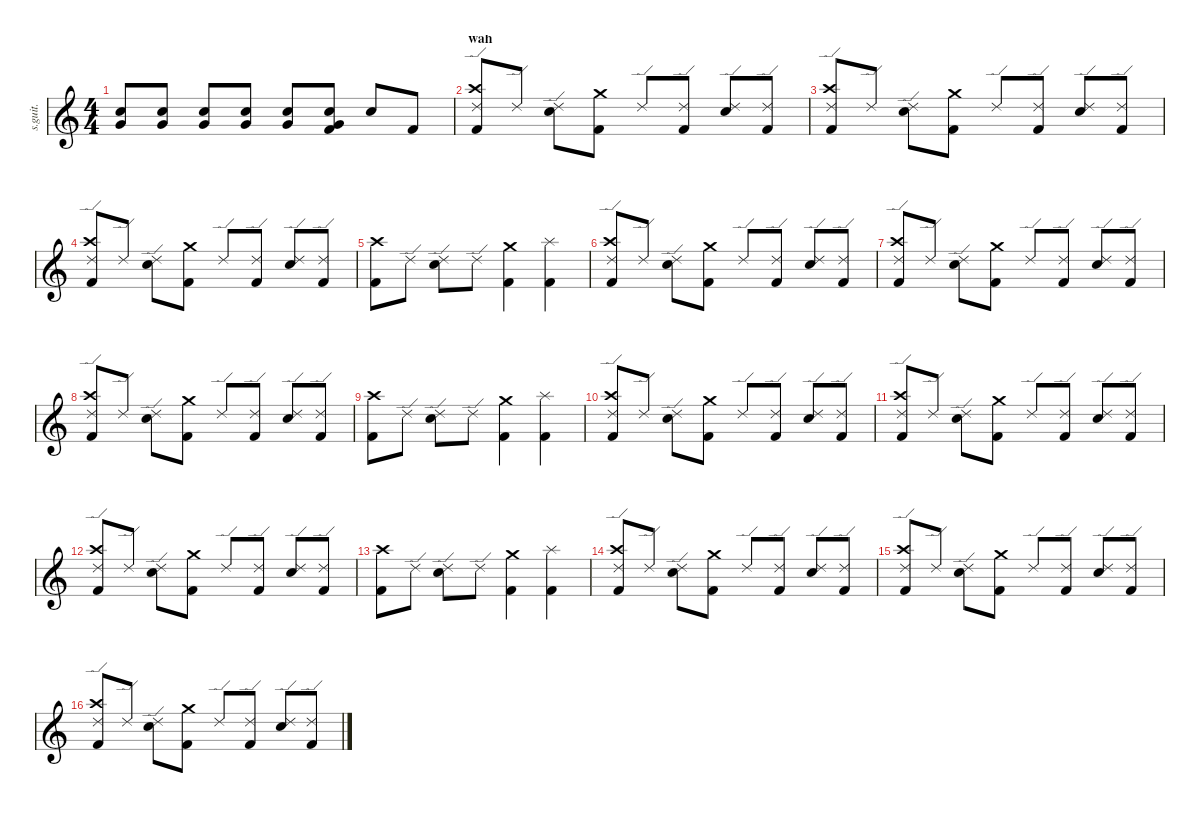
\defaultSystemsLayout 4
\hideDynamics
\bracketExtendMode nobrackets
\track ("Steven Adler" "s.guit.") {instrument percussion}
\staff {score}
\articulation defaults
\ts (4 4)
\tempo (125 hide)
\clef g2
\ks c
("Very Low Tom (hit)" "Snare (hit) 2").8{lyrics (0 "") lyrics (1 "") lyrics (2 "") lyrics (3 "") lyrics (4 "") dy mf} ("Very Low Tom (hit)" "Snare (hit) 2").8{lyrics (0 "") lyrics (1 "") lyrics (2 "") lyrics (3 "") lyrics (4 "")} ("Very Low Tom (hit)" "Snare (hit) 2").8{lyrics (0 "") lyrics (1 "") lyrics (2 "") lyrics (3 "") lyrics (4 "") dy f} ("Very Low Tom (hit)" "Snare (hit) 2").8{lyrics (0 "") lyrics (1 "") lyrics (2 "") lyrics (3 "") lyrics (4 "")} ("Very Low Tom (hit)" "Snare (hit) 2").8{lyrics (0 "") lyrics (1 "") lyrics (2 "") lyrics (3 "") lyrics (4 "")} ("Very Low Tom (hit)" "Snare (hit) 2" "Kick (hit) 2").8{lyrics (0 "") lyrics (1 "") lyrics (2 "") lyrics (3 "") lyrics (4 "")} "Snare (hit) 2".8{lyrics (0 "") lyrics (1 "") lyrics (2 "") lyrics (3 "") lyrics (4 "") dy ff} "Kick (hit) 2".8{lyrics (0 "") lyrics (1 "") lyrics (2 "") lyrics (3 "") lyrics (4 "") dy f} |
\section ("" "wah")
("Crash high (hit)" "Ride (edge) 2" "Kick (hit) 2").8{lyrics (0 "") lyrics (1 "") lyrics (2 "") lyrics (3 "") lyrics (4 "")} "Ride (edge) 2".8{lyrics (0 "") lyrics (1 "") lyrics (2 "") lyrics (3 "") lyrics (4 "")} ("Ride (edge) 2" "Snare (hit) 2").8{lyrics (0 "") lyrics (1 "") lyrics (2 "") lyrics (3 "") lyrics (4 "")} ("Crash medium (hit)" "Kick (hit) 2").8{lyrics (0 "") lyrics (1 "") lyrics (2 "") lyrics (3 "") lyrics (4 "")} "Ride (edge) 2".8{lyrics (0 "") lyrics (1 "") lyrics (2 "") lyrics (3 "") lyrics (4 "")} ("Ride (edge) 2" "Kick (hit) 2").8{lyrics (0 "") lyrics (1 "") lyrics (2 "") lyrics (3 "") lyrics (4 "")} ("Ride (edge) 2" "Snare (hit) 2").8{lyrics (0 "") lyrics (1 "") lyrics (2 "") lyrics (3 "") lyrics (4 "")} ("Ride (edge) 2" "Kick (hit) 2").8{lyrics (0 "") lyrics (1 "") lyrics (2 "") lyrics (3 "") lyrics (4 "")} |
("Crash high (hit)" "Ride (edge) 2" "Kick (hit) 2").8{lyrics (0 "") lyrics (1 "") lyrics (2 "") lyrics (3 "") lyrics (4 "")} "Ride (edge) 2".8{lyrics (0 "") lyrics (1 "") lyrics (2 "") lyrics (3 "") lyrics (4 "")} ("Ride (edge) 2" "Snare (hit) 2").8{lyrics (0 "") lyrics (1 "") lyrics (2 "") lyrics (3 "") lyrics (4 "")} ("Crash medium (hit)" "Kick (hit) 2").8{lyrics (0 "") lyrics (1 "") lyrics (2 "") lyrics (3 "") lyrics (4 "")} "Ride (edge) 2".8{lyrics (0 "") lyrics (1 "") lyrics (2 "") lyrics (3 "") lyrics (4 "")} ("Ride (edge) 2" "Kick (hit) 2").8{lyrics (0 "") lyrics (1 "") lyrics (2 "") lyrics (3 "") lyrics (4 "")} ("Ride (edge) 2" "Snare (hit) 2").8{lyrics (0 "") lyrics (1 "") lyrics (2 "") lyrics (3 "") lyrics (4 "")} ("Ride (edge) 2" "Kick (hit) 2").8{lyrics (0 "") lyrics (1 "") lyrics (2 "") lyrics (3 "") lyrics (4 "")} |
("Crash high (hit)" "Ride (edge) 2" "Kick (hit) 2").8{lyrics (0 "") lyrics (1 "") lyrics (2 "") lyrics (3 "") lyrics (4 "")} "Ride (edge) 2".8{lyrics (0 "") lyrics (1 "") lyrics (2 "") lyrics (3 "") lyrics (4 "")} ("Ride (edge) 2" "Snare (hit) 2").8{lyrics (0 "") lyrics (1 "") lyrics (2 "") lyrics (3 "") lyrics (4 "")} ("Crash medium (hit)" "Kick (hit) 2").8{lyrics (0 "") lyrics (1 "") lyrics (2 "") lyrics (3 "") lyrics (4 "")} "Ride (edge) 2".8{lyrics (0 "") lyrics (1 "") lyrics (2 "") lyrics (3 "") lyrics (4 "")} ("Ride (edge) 2" "Kick (hit) 2").8{lyrics (0 "") lyrics (1 "") lyrics (2 "") lyrics (3 "") lyrics (4 "")} ("Ride (edge) 2" "Snare (hit) 2").8{lyrics (0 "") lyrics (1 "") lyrics (2 "") lyrics (3 "") lyrics (4 "")} ("Ride (edge) 2" "Kick (hit) 2").8{lyrics (0 "") lyrics (1 "") lyrics (2 "") lyrics (3 "") lyrics (4 "")} |
("Crash high (hit)" "Kick (hit) 2").8{lyrics (0 "") lyrics (1 "") lyrics (2 "") lyrics (3 "") lyrics (4 "")} "Ride (edge) 2".8{lyrics (0 "") lyrics (1 "") lyrics (2 "") lyrics (3 "") lyrics (4 "")} ("Ride (edge) 2" "Snare (hit) 2").8{lyrics (0 "") lyrics (1 "") lyrics (2 "") lyrics (3 "") lyrics (4 "")} "Ride (edge) 2".8{lyrics (0 "") lyrics (1 "") lyrics (2 "") lyrics (3 "") lyrics (4 "")} ("Crash medium (hit)" "Kick (hit) 2").4{lyrics (0 "") lyrics (1 "") lyrics (2 "") lyrics (3 "") lyrics (4 "")} ("Splash (hit)" "Kick (hit) 2").4{lyrics (0 "") lyrics (1 "") lyrics (2 "") lyrics (3 "") lyrics (4 "")} |
("Crash high (hit)" "Ride (edge) 2" "Kick (hit) 2").8{lyrics (0 "") lyrics (1 "") lyrics (2 "") lyrics (3 "") lyrics (4 "")} "Ride (edge) 2".8{lyrics (0 "") lyrics (1 "") lyrics (2 "") lyrics (3 "") lyrics (4 "")} ("Ride (edge) 2" "Snare (hit) 2").8{lyrics (0 "") lyrics (1 "") lyrics (2 "") lyrics (3 "") lyrics (4 "")} ("Crash medium (hit)" "Kick (hit) 2").8{lyrics (0 "") lyrics (1 "") lyrics (2 "") lyrics (3 "") lyrics (4 "")} "Ride (edge) 2".8{lyrics (0 "") lyrics (1 "") lyrics (2 "") lyrics (3 "") lyrics (4 "")} ("Ride (edge) 2" "Kick (hit) 2").8{lyrics (0 "") lyrics (1 "") lyrics (2 "") lyrics (3 "") lyrics (4 "")} ("Ride (edge) 2" "Snare (hit) 2").8{lyrics (0 "") lyrics (1 "") lyrics (2 "") lyrics (3 "") lyrics (4 "")} ("Ride (edge) 2" "Kick (hit) 2").8{lyrics (0 "") lyrics (1 "") lyrics (2 "") lyrics (3 "") lyrics (4 "")} |
("Crash high (hit)" "Ride (edge) 2" "Kick (hit) 2").8{lyrics (0 "") lyrics (1 "") lyrics (2 "") lyrics (3 "") lyrics (4 "")} "Ride (edge) 2".8{lyrics (0 "") lyrics (1 "") lyrics (2 "") lyrics (3 "") lyrics (4 "")} ("Ride (edge) 2" "Snare (hit) 2").8{lyrics (0 "") lyrics (1 "") lyrics (2 "") lyrics (3 "") lyrics (4 "")} ("Crash medium (hit)" "Kick (hit) 2").8{lyrics (0 "") lyrics (1 "") lyrics (2 "") lyrics (3 "") lyrics (4 "")} "Ride (edge) 2".8{lyrics (0 "") lyrics (1 "") lyrics (2 "") lyrics (3 "") lyrics (4 "")} ("Ride (edge) 2" "Kick (hit) 2").8{lyrics (0 "") lyrics (1 "") lyrics (2 "") lyrics (3 "") lyrics (4 "")} ("Ride (edge) 2" "Snare (hit) 2").8{lyrics (0 "") lyrics (1 "") lyrics (2 "") lyrics (3 "") lyrics (4 "")} ("Ride (edge) 2" "Kick (hit) 2").8{lyrics (0 "") lyrics (1 "") lyrics (2 "") lyrics (3 "") lyrics (4 "")} |
("Crash high (hit)" "Ride (edge) 2" "Kick (hit) 2").8{lyrics (0 "") lyrics (1 "") lyrics (2 "") lyrics (3 "") lyrics (4 "")} "Ride (edge) 2".8{lyrics (0 "") lyrics (1 "") lyrics (2 "") lyrics (3 "") lyrics (4 "")} ("Ride (edge) 2" "Snare (hit) 2").8{lyrics (0 "") lyrics (1 "") lyrics (2 "") lyrics (3 "") lyrics (4 "")} ("Crash medium (hit)" "Kick (hit) 2").8{lyrics (0 "") lyrics (1 "") lyrics (2 "") lyrics (3 "") lyrics (4 "")} "Ride (edge) 2".8{lyrics (0 "") lyrics (1 "") lyrics (2 "") lyrics (3 "") lyrics (4 "")} ("Ride (edge) 2" "Kick (hit) 2").8{lyrics (0 "") lyrics (1 "") lyrics (2 "") lyrics (3 "") lyrics (4 "")} ("Ride (edge) 2" "Snare (hit) 2").8{lyrics (0 "") lyrics (1 "") lyrics (2 "") lyrics (3 "") lyrics (4 "")} ("Ride (edge) 2" "Kick (hit) 2").8{lyrics (0 "") lyrics (1 "") lyrics (2 "") lyrics (3 "") lyrics (4 "")} |
("Crash high (hit)" "Kick (hit) 2").8{lyrics (0 "") lyrics (1 "") lyrics (2 "") lyrics (3 "") lyrics (4 "")} "Ride (edge) 2".8{lyrics (0 "") lyrics (1 "") lyrics (2 "") lyrics (3 "") lyrics (4 "")} ("Ride (edge) 2" "Snare (hit) 2").8{lyrics (0 "") lyrics (1 "") lyrics (2 "") lyrics (3 "") lyrics (4 "")} "Ride (edge) 2".8{lyrics (0 "") lyrics (1 "") lyrics (2 "") lyrics (3 "") lyrics (4 "")} ("Crash medium (hit)" "Kick (hit) 2").4{lyrics (0 "") lyrics (1 "") lyrics (2 "") lyrics (3 "") lyrics (4 "")} ("Splash (hit)" "Kick (hit) 2").4{lyrics (0 "") lyrics (1 "") lyrics (2 "") lyrics (3 "") lyrics (4 "")} |
("Crash high (hit)" "Ride (edge) 2" "Kick (hit) 2").8{lyrics (0 "") lyrics (1 "") lyrics (2 "") lyrics (3 "") lyrics (4 "")} "Ride (edge) 2".8{lyrics (0 "") lyrics (1 "") lyrics (2 "") lyrics (3 "") lyrics (4 "")} ("Ride (edge) 2" "Snare (hit) 2").8{lyrics (0 "") lyrics (1 "") lyrics (2 "") lyrics (3 "") lyrics (4 "")} ("Crash medium (hit)" "Kick (hit) 2").8{lyrics (0 "") lyrics (1 "") lyrics (2 "") lyrics (3 "") lyrics (4 "")} "Ride (edge) 2".8{lyrics (0 "") lyrics (1 "") lyrics (2 "") lyrics (3 "") lyrics (4 "")} ("Ride (edge) 2" "Kick (hit) 2").8{lyrics (0 "") lyrics (1 "") lyrics (2 "") lyrics (3 "") lyrics (4 "")} ("Ride (edge) 2" "Snare (hit) 2").8{lyrics (0 "") lyrics (1 "") lyrics (2 "") lyrics (3 "") lyrics (4 "")} ("Ride (edge) 2" "Kick (hit) 2").8{lyrics (0 "") lyrics (1 "") lyrics (2 "") lyrics (3 "") lyrics (4 "")} |
("Crash high (hit)" "Ride (edge) 2" "Kick (hit) 2").8{lyrics (0 "") lyrics (1 "") lyrics (2 "") lyrics (3 "") lyrics (4 "")} "Ride (edge) 2".8{lyrics (0 "") lyrics (1 "") lyrics (2 "") lyrics (3 "") lyrics (4 "")} ("Ride (edge) 2" "Snare (hit) 2").8{lyrics (0 "") lyrics (1 "") lyrics (2 "") lyrics (3 "") lyrics (4 "")} ("Crash medium (hit)" "Kick (hit) 2").8{lyrics (0 "") lyrics (1 "") lyrics (2 "") lyrics (3 "") lyrics (4 "")} "Ride (edge) 2".8{lyrics (0 "") lyrics (1 "") lyrics (2 "") lyrics (3 "") lyrics (4 "")} ("Ride (edge) 2" "Kick (hit) 2").8{lyrics (0 "") lyrics (1 "") lyrics (2 "") lyrics (3 "") lyrics (4 "")} ("Ride (edge) 2" "Snare (hit) 2").8{lyrics (0 "") lyrics (1 "") lyrics (2 "") lyrics (3 "") lyrics (4 "")} ("Ride (edge) 2" "Kick (hit) 2").8{lyrics (0 "") lyrics (1 "") lyrics (2 "") lyrics (3 "") lyrics (4 "")} |
("Crash high (hit)" "Ride (edge) 2" "Kick (hit) 2").8{lyrics (0 "") lyrics (1 "") lyrics (2 "") lyrics (3 "") lyrics (4 "")} "Ride (edge) 2".8{lyrics (0 "") lyrics (1 "") lyrics (2 "") lyrics (3 "") lyrics (4 "")} ("Ride (edge) 2" "Snare (hit) 2").8{lyrics (0 "") lyrics (1 "") lyrics (2 "") lyrics (3 "") lyrics (4 "")} ("Crash medium (hit)" "Kick (hit) 2").8{lyrics (0 "") lyrics (1 "") lyrics (2 "") lyrics (3 "") lyrics (4 "")} "Ride (edge) 2".8{lyrics (0 "") lyrics (1 "") lyrics (2 "") lyrics (3 "") lyrics (4 "")} ("Ride (edge) 2" "Kick (hit) 2").8{lyrics (0 "") lyrics (1 "") lyrics (2 "") lyrics (3 "") lyrics (4 "")} ("Ride (edge) 2" "Snare (hit) 2").8{lyrics (0 "") lyrics (1 "") lyrics (2 "") lyrics (3 "") lyrics (4 "")} ("Ride (edge) 2" "Kick (hit) 2").8{lyrics (0 "") lyrics (1 "") lyrics (2 "") lyrics (3 "") lyrics (4 "")} |
("Crash high (hit)" "Kick (hit) 2").8{lyrics (0 "") lyrics (1 "") lyrics (2 "") lyrics (3 "") lyrics (4 "")} "Ride (edge) 2".8{lyrics (0 "") lyrics (1 "") lyrics (2 "") lyrics (3 "") lyrics (4 "")} ("Ride (edge) 2" "Snare (hit) 2").8{lyrics (0 "") lyrics (1 "") lyrics (2 "") lyrics (3 "") lyrics (4 "")} "Ride (edge) 2".8{lyrics (0 "") lyrics (1 "") lyrics (2 "") lyrics (3 "") lyrics (4 "")} ("Crash medium (hit)" "Kick (hit) 2").4{lyrics (0 "") lyrics (1 "") lyrics (2 "") lyrics (3 "") lyrics (4 "")} ("Splash (hit)" "Kick (hit) 2").4{lyrics (0 "") lyrics (1 "") lyrics (2 "") lyrics (3 "") lyrics (4 "")} |
("Crash high (hit)" "Ride (edge) 2" "Kick (hit) 2").8{lyrics (0 "") lyrics (1 "") lyrics (2 "") lyrics (3 "") lyrics (4 "")} "Ride (edge) 2".8{lyrics (0 "") lyrics (1 "") lyrics (2 "") lyrics (3 "") lyrics (4 "")} ("Ride (edge) 2" "Snare (hit) 2").8{lyrics (0 "") lyrics (1 "") lyrics (2 "") lyrics (3 "") lyrics (4 "")} ("Crash medium (hit)" "Kick (hit) 2").8{lyrics (0 "") lyrics (1 "") lyrics (2 "") lyrics (3 "") lyrics (4 "")} "Ride (edge) 2".8{lyrics (0 "") lyrics (1 "") lyrics (2 "") lyrics (3 "") lyrics (4 "")} ("Ride (edge) 2" "Kick (hit) 2").8{lyrics (0 "") lyrics (1 "") lyrics (2 "") lyrics (3 "") lyrics (4 "")} ("Ride (edge) 2" "Snare (hit) 2").8{lyrics (0 "") lyrics (1 "") lyrics (2 "") lyrics (3 "") lyrics (4 "")} ("Ride (edge) 2" "Kick (hit) 2").8{lyrics (0 "") lyrics (1 "") lyrics (2 "") lyrics (3 "") lyrics (4 "")} |
("Crash high (hit)" "Ride (edge) 2" "Kick (hit) 2").8{lyrics (0 "") lyrics (1 "") lyrics (2 "") lyrics (3 "") lyrics (4 "")} "Ride (edge) 2".8{lyrics (0 "") lyrics (1 "") lyrics (2 "") lyrics (3 "") lyrics (4 "")} ("Ride (edge) 2" "Snare (hit) 2").8{lyrics (0 "") lyrics (1 "") lyrics (2 "") lyrics (3 "") lyrics (4 "")} ("Crash medium (hit)" "Kick (hit) 2").8{lyrics (0 "") lyrics (1 "") lyrics (2 "") lyrics (3 "") lyrics (4 "")} "Ride (edge) 2".8{lyrics (0 "") lyrics (1 "") lyrics (2 "") lyrics (3 "") lyrics (4 "")} ("Ride (edge) 2" "Kick (hit) 2").8{lyrics (0 "") lyrics (1 "") lyrics (2 "") lyrics (3 "") lyrics (4 "")} ("Ride (edge) 2" "Snare (hit) 2").8{lyrics (0 "") lyrics (1 "") lyrics (2 "") lyrics (3 "") lyrics (4 "")} ("Ride (edge) 2" "Kick (hit) 2").8{lyrics (0 "") lyrics (1 "") lyrics (2 "") lyrics (3 "") lyrics (4 "")} |
("Crash high (hit)" "Ride (edge) 2" "Kick (hit) 2").8{lyrics (0 "") lyrics (1 "") lyrics (2 "") lyrics (3 "") lyrics (4 "")} "Ride (edge) 2".8{lyrics (0 "") lyrics (1 "") lyrics (2 "") lyrics (3 "") lyrics (4 "")} ("Ride (edge) 2" "Snare (hit) 2").8{lyrics (0 "") lyrics (1 "") lyrics (2 "") lyrics (3 "") lyrics (4 "")} ("Crash medium (hit)" "Kick (hit) 2").8{lyrics (0 "") lyrics (1 "") lyrics (2 "") lyrics (3 "") lyrics (4 "")} "Ride (edge) 2".8{lyrics (0 "") lyrics (1 "") lyrics (2 "") lyrics (3 "") lyrics (4 "")} ("Ride (edge) 2" "Kick (hit) 2").8{lyrics (0 "") lyrics (1 "") lyrics (2 "") lyrics (3 "") lyrics (4 "")} ("Ride (edge) 2" "Snare (hit) 2").8{lyrics (0 "") lyrics (1 "") lyrics (2 "") lyrics (3 "") lyrics (4 "")} ("Ride (edge) 2" "Kick (hit) 2").8{lyrics (0 "") lyrics (1 "") lyrics (2 "") lyrics (3 "") lyrics (4 "")}
